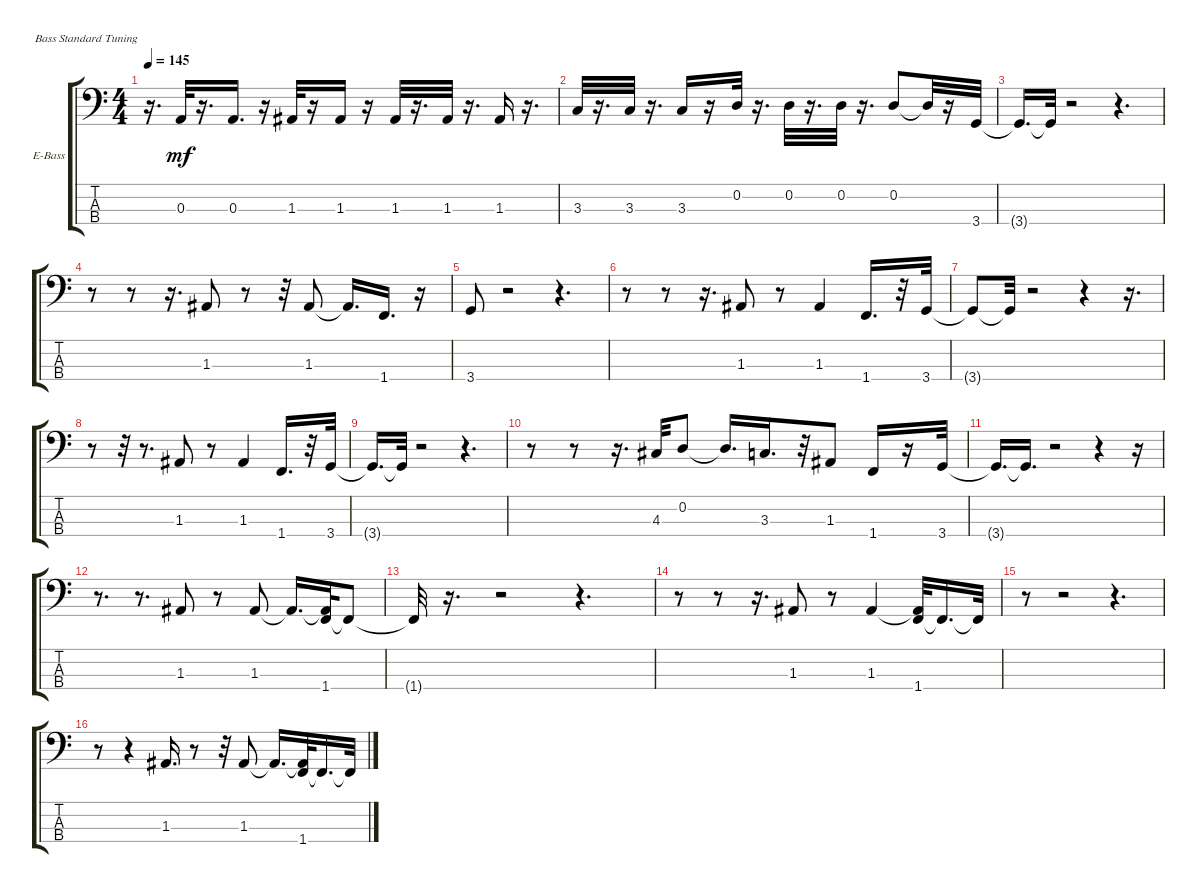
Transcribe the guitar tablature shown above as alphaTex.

\bracketExtendMode groupsimilarinstruments
\firstSystemTrackNameOrientation horizontal
\otherSystemsTrackNameOrientation horizontal
\track ("Bass" "E-Bass") {instrument electricbassfinger}
\staff {score tabs}
\tuning (G2 D2 A1 E1)
\ts (4 4)
\tempo 145
\clef f4
\ks c
r.16{d dy mf} 0.3.32 r.16{d} 0.3.16{d} r.16 1.3.32 r.16 1.3.16 r.16 1.3.32 r.16{d} 1.3.32 r.16{d} 1.3.16 r.16{d} |
3.3.32 r.16{d} 3.3.32 r.16{d} 3.3.16 r.16 0.2.32 r.16{d} 0.2.32 r.16{d} 0.2.32 r.16{d} 0.2.8 0.2{t}.32 r.16 3.4.32 |
3.4{t}.16{d} 3.4{t}.32 r.2 r.4{d} |
r.8 r.8 r.16{d} 1.3.8 r.8 r.32 1.3.8 1.3{t}.16{d} 1.4.16{d} r.16 |
3.4.8 r.2 r.4{d} |
r.8 r.8 r.16{d} 1.3.8 r.8 1.3.4 1.4.16{d} r.32 3.4.32 |
3.4{t}.8 3.4{t}.32 r.2 r.4 r.16{d} |
r.8 r.32 r.8{d} 1.3.8 r.8 1.3.4 1.4.16{d} r.32 3.4.32 |
3.4{t}.16{d} 3.4{t}.32 r.2 r.4{d} |
r.8 r.8 r.16{d} 4.3.32 0.2.8 0.2{t}.16{d} 3.3.16{d} r.32 1.3.8 1.4.16 r.16 3.4.32 |
3.4{t}.16{d} 3.4{t}.16{d} r.2 r.4 r.16 |
r.8{d} r.8{d} 1.3.8 r.8 1.3.8 1.3{t}.16{d} (1.3{t} 1.4).32 1.4{t}.8 |
1.4{t}.32 r.16{d} r.2 r.4{d} |
r.8 r.8 r.16{d} 1.3.8 r.8 1.3.4 (1.3{t} 1.4).32 1.4{t}.16{d} 1.4{t}.32 |
r.8 r.2 r.4{d} |
r.8 r.4 1.3.16{d} r.8 r.32 1.3.8 1.3{t}.16{d} (1.3{t} 1.4).32 1.4{t}.16{d} 1.4{t}.32
